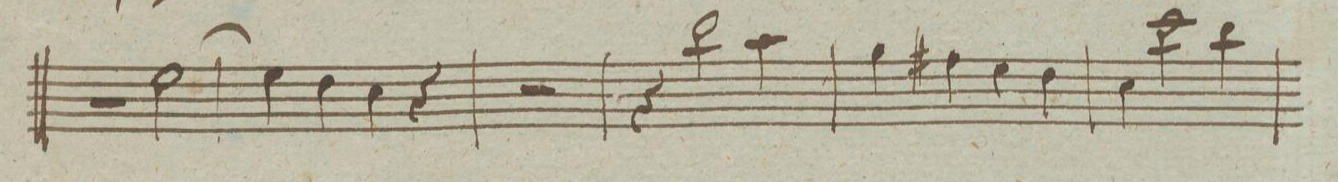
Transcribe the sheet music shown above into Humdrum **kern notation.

**kern	**dynam
*I"Clarinetto Primo in C.	*
*clefG2	*
*k[fncngn]	*
*met(c|)	*
*M2/2	*
2r	.
[2ee\	.
=52	=52
4ee\]	.
4dd\	.
4cc\	.
4r	.
=53	=53
1r	.
=54	=54
4r	.
2bb\	.
4aa\	.
=55	=55
4gg\	.
4ff#X\	.
4ee\	.
4dd\	.
=56	=56
4cc\	.
2ccc\	.
4bb\	.
=57	=57
*-	*-
